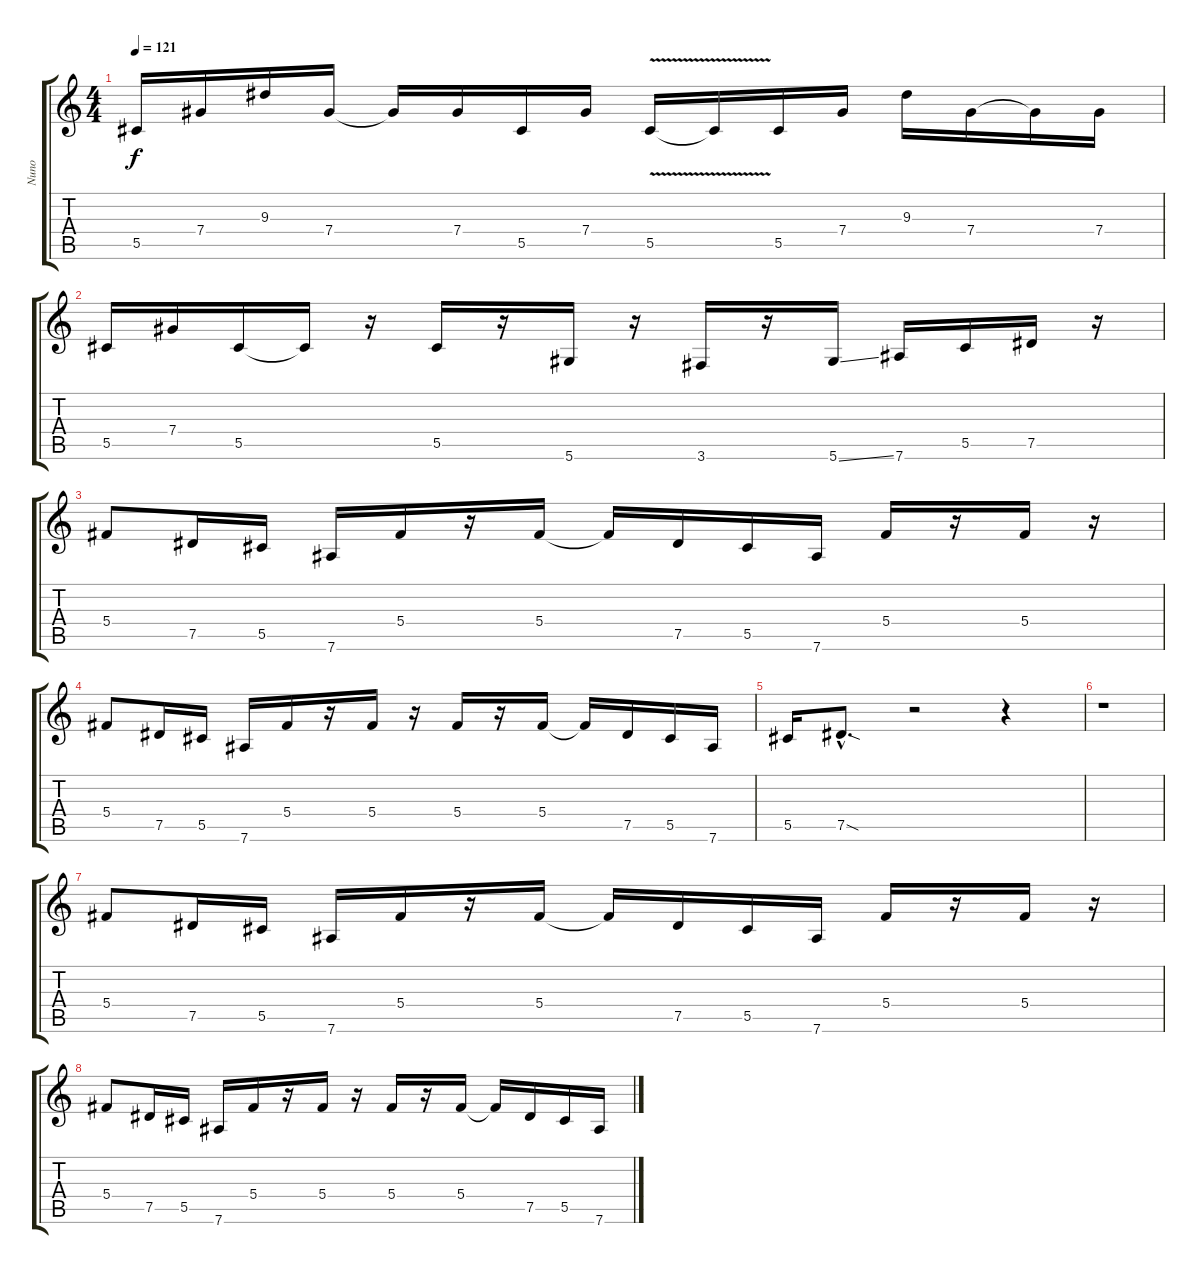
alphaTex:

\track ("Nuno " "Nuno ") {instrument distortionguitar}
\staff {score tabs}
\tuning (Eb4 Bb3 Gb3 Db3 Ab2 Eb2) {hide}
\ts (4 4)
\tempo 121
\clef g2
\ks c
5.5.16{dy f} 7.4.16 9.3.16 7.4.16 7.4{t}.16 7.4.16 5.5.16 7.4.16 5.5{v}.16 5.5{t}.16 5.5.16 7.4.16 9.3.16 7.4.16 7.4{t}.16 7.4.16 |
5.5.16 7.4.16 5.5.16 5.5{t}.16 r.16 5.5.16 r.16 5.6.16 r.16 3.6.16 r.16 5.6{ss}.16 7.6.16 5.5.16 7.5.16 r.16 |
5.4.8 7.5.16 5.5.16 7.6.16 5.4.16 r.16 5.4.16 5.4{t}.16 7.5.16 5.5.16 7.6.16 5.4.16 r.16 5.4.16 r.16 |
5.4.8 7.5.16 5.5.16 7.6.16 5.4.16 r.16 5.4.16 r.16 5.4.16 r.16 5.4.16 5.4{t}.16 7.5.16 5.5.16 7.6.16 |
5.5.16 7.5{sod hac}.8{d} r.2 r.4 |
r.1 |
5.4.8 7.5.16 5.5.16 7.6.16 5.4.16 r.16 5.4.16 5.4{t}.16 7.5.16 5.5.16 7.6.16 5.4.16 r.16 5.4.16 r.16 |
5.4.8 7.5.16 5.5.16 7.6.16 5.4.16 r.16 5.4.16 r.16 5.4.16 r.16 5.4.16 5.4{t}.16 7.5.16 5.5.16 7.6.16
